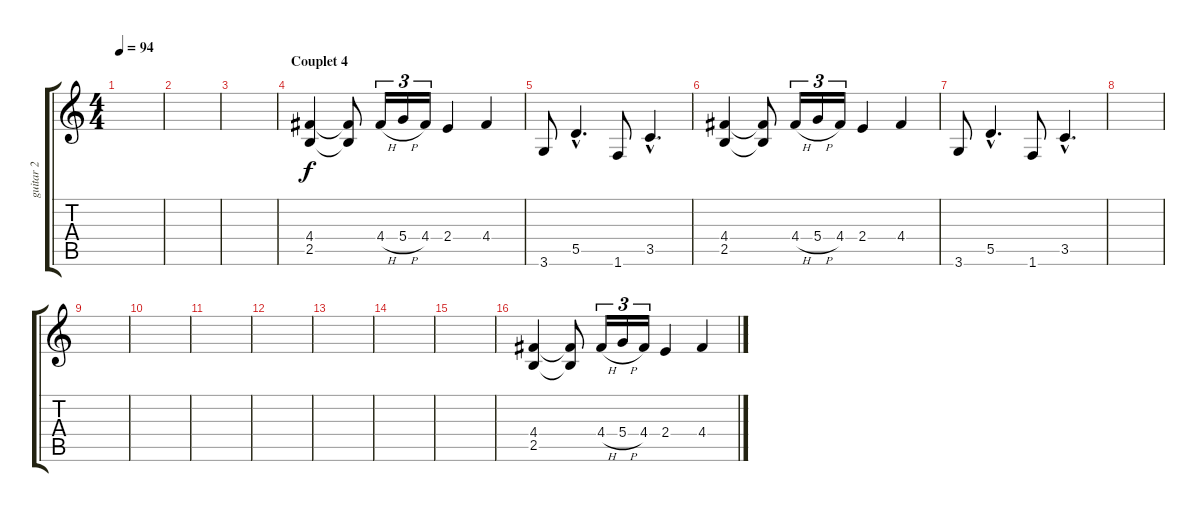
\track ("guitar 2" "guitar 2") {instrument overdrivenguitar}
\staff {score tabs}
\tuning (E4 B3 G3 D3 A2 E2) {hide}
\ts (4 4)
\tempo 94
\clef g2
\ks c
|
|
|
\section ("" "Couplet 4")
(4.4 2.5).4 (4.4{t} 2.5{t}).8 4.4{h}.16{tu (3 2)} 5.4{h}.16{tu (3 2)} 4.4.16{tu (3 2)} 2.4.4 4.4.4 |
3.6.8 5.5{hac}.4{d} 1.6.8 3.5{hac}.4{d} |
(4.4 2.5).4 (4.4{t} 2.5{t}).8 4.4{h}.16{tu (3 2)} 5.4{h}.16{tu (3 2)} 4.4.16{tu (3 2)} 2.4.4 4.4.4 |
3.6.8 5.5{hac}.4{d} 1.6.8 3.5{hac}.4{d} |
|
|
|
|
|
|
|
|
(4.4 2.5).4 (4.4{t} 2.5{t}).8 4.4{h}.16{tu (3 2)} 5.4{h}.16{tu (3 2)} 4.4.16{tu (3 2)} 2.4.4 4.4.4
